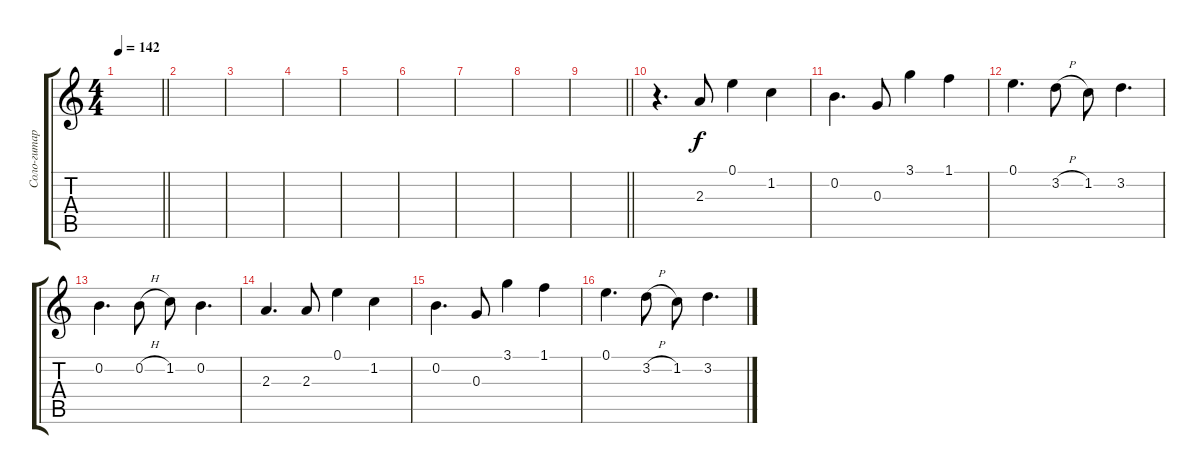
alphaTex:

\track ("Соло-гитара" "Соло-гитар") {instrument electricguitarclean}
\staff {score tabs}
\tuning (E4 B3 G3 D3 A2 E2) {hide}
\ts (4 4)
\tempo 142
\clef g2
\barLineRight lightlight
\ks c
|
|
|
|
|
|
|
|
\barLineRight lightlight
|
\section ("" "")
r.4{d} 2.3.8 0.1.4 1.2.4 |
0.2.4{d} 0.3.8 3.1.4 1.1.4 |
0.1.4{d} 3.2{h}.8 1.2.8 3.2.4{d} |
0.2.4{d} 0.2{h}.8 1.2.8 0.2.4{d} |
2.3.4{d} 2.3.8 0.1.4 1.2.4 |
0.2.4{d} 0.3.8 3.1.4 1.1.4 |
0.1.4{d} 3.2{h}.8 1.2.8 3.2.4{d}
